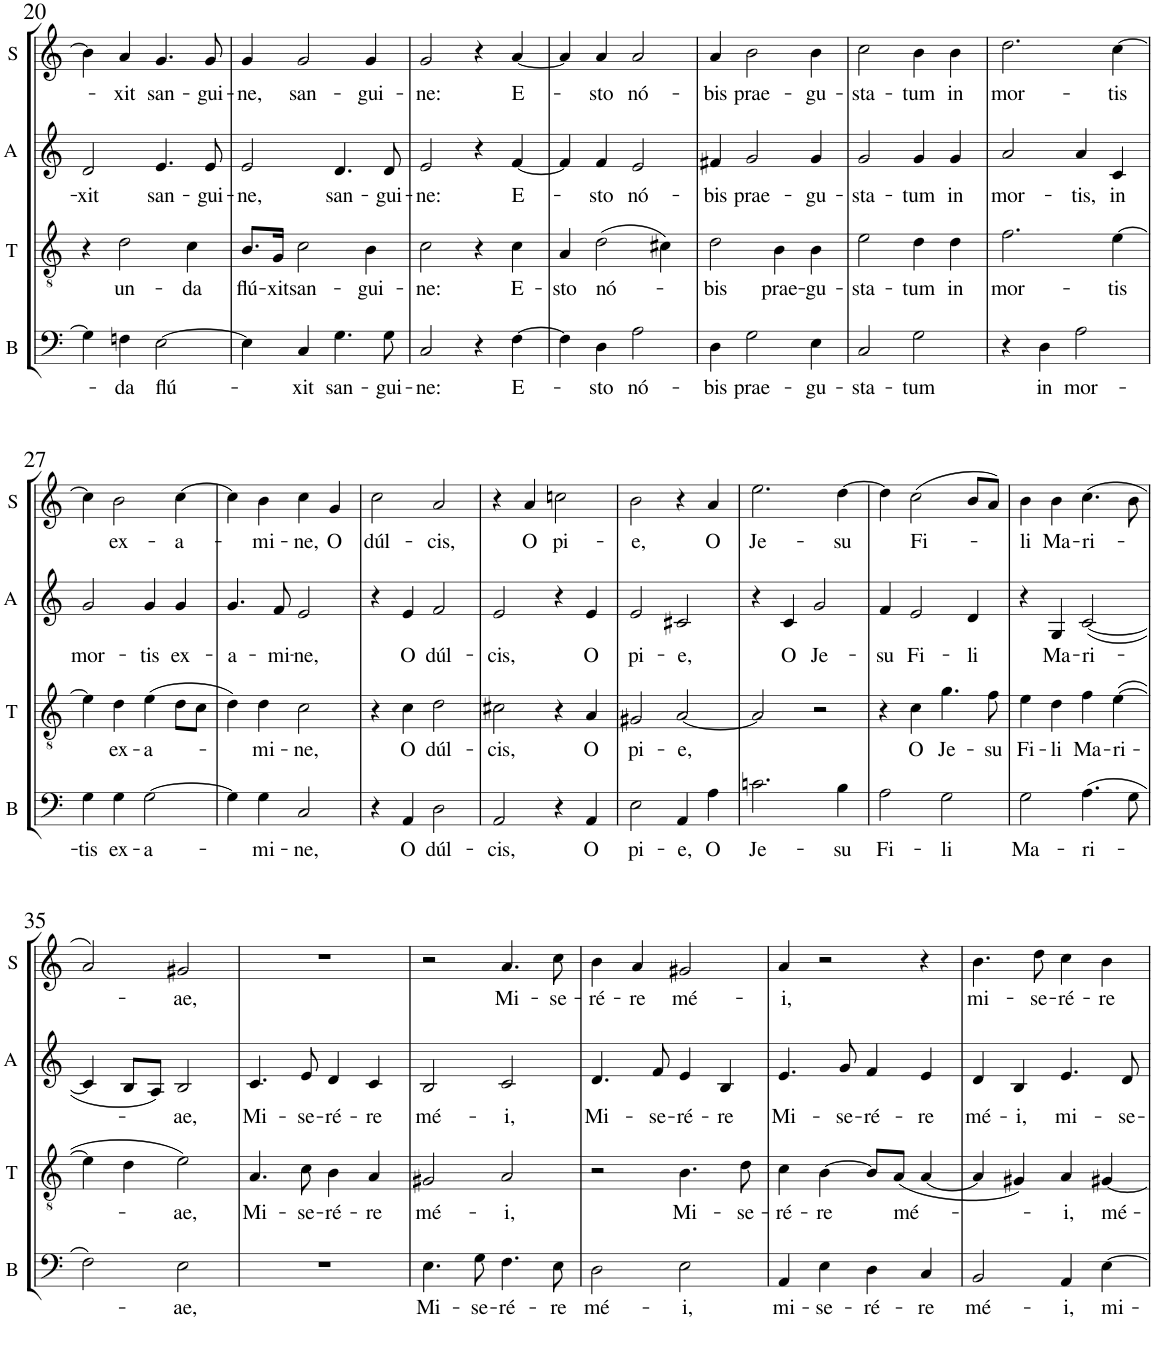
**kern	**text	**kern	**text	**kern	**text	**kern	**text
*part4	*part4	*part3	*part3	*part2	*part2	*part1	*part1
*staff4	*staff4	*staff3	*staff3	*staff2	*staff2	*staff1	*staff1
*I"Bass	*	*I"Tenor	*	*I"Alto	*	*I"Soprano	*
*I'B	*	*I'T	*	*I'A	*	*I'S	*
!!LO:PB:g=z
*clefF4	*	*clefGv2	*	*clefG2	*	*clefG2	*
*Trd1c2	*	*	*	*Trd1c2	*	*	*
*k[]	*	*k[]	*	*k[]	*	*k[]	*
*M2/2	*	*M2/2	*	*M2/2	*	*M2/2	*
*met(c|)	*	*met(c|)	*	*met(c|)	*	*met(c|)	*
=20	=20	=20	=20	=20	=20	=20	=20
!	!	!	!	!	!LO:LY:b	!	!
4G\]	.	4r	.	2d/	-xit	4b\]	.
!	!LO:LY:b	!	!LO:LY:b	!	!	!	!LO:LY:b
4Fn\	-da	2d\	un-	.	.	4a/	-xit
!	!LO:LY:b	!	!	!	!LO:LY:b	!	!LO:LY:b
[2E\	flú-	.	.	4.e/	san-	4.g/	san-
!	!	!	!LO:LY:b	!	!	!	!
.	.	4c\	-da	.	.	.	.
!	!	!	!	!	!LO:LY:b	!	!LO:LY:b
.	.	.	.	8e/	-gui-	8g/	-gui-
=21	=21	=21	=21	=21	=21	=21	=21
!	!	!	!LO:LY:b	!	!LO:LY:b	!	!LO:LY:b
4E\]	.	8.B/L	flú-	2e/	-ne,	4g/	-ne,
!	!	!	!LO:LY:b	!	!	!	!
.	.	16G/Jk	-xit	.	.	.	.
!	!LO:LY:b	!	!LO:LY:b	!	!	!	!LO:LY:b
4C/	-xit	2c\	san-	.	.	2g/	san-
!	!LO:LY:b	!	!	!	!LO:LY:b	!	!
4.G\	san-	.	.	4.d/	san-	.	.
!	!	!	!LO:LY:b	!	!	!	!LO:LY:b
.	.	4B\	-gui-	.	.	4g/	-gui-
!	!LO:LY:b	!	!	!	!LO:LY:b	!	!
8G\	-gui-	.	.	8d/	-gui-	.	.
=22	=22	=22	=22	=22	=22	=22	=22
!	!LO:LY:b	!	!LO:LY:b	!	!LO:LY:b	!	!LO:LY:b
2C/	-ne:	2c\	-ne:	2e/	-ne:	2g/	-ne:
4r	.	4r	.	4r	.	4r	.
!	!LO:LY:b	!	!LO:LY:b	!	!LO:LY:b	!	!LO:LY:b
[4F\	E-	4c\	E-	[4f/	E-	[4a/	E-
=23	=23	=23	=23	=23	=23	=23	=23
!	!	!	!LO:LY:b	!	!	!	!
4F\]	.	4A/	-sto	4f/]	.	4a/]	.
!	!LO:LY:b	!	!LO:LY:b	!	!LO:LY:b	!	!LO:LY:b
4D\	-sto	(2d\	nó-	4f/	-sto	4a/	-sto
!	!LO:LY:b	!	!	!	!LO:LY:b	!	!LO:LY:b
2A\	nó-	.	.	2e/	nó-	2a/	nó-
.	.	4c#X\)	.	.	.	.	.
=24	=24	=24	=24	=24	=24	=24	=24
!	!LO:LY:b	!	!LO:LY:b	!	!LO:LY:b	!	!LO:LY:b
4D\	bis	2d\	-bis	4f#X/	bis	4a/	-bis
!	!LO:LY:b	!	!	!	!LO:LY:b	!	!LO:LY:b
2G\	prae-	.	.	2g/	prae-	2b\	prae-
!	!	!	!LO:LY:b	!	!	!	!
.	.	4B\	prae-	.	.	.	.
!	!LO:LY:b	!	!LO:LY:b	!	!LO:LY:b	!	!LO:LY:b
4E\	-gu-	4B\	-gu-	4g/	-gu-	4b\	-gu-
=25	=25	=25	=25	=25	=25	=25	=25
!	!LO:LY:b	!	!LO:LY:b	!	!LO:LY:b	!	!LO:LY:b
2C/	-sta-	2e\	-sta-	2g/	-sta-	2cc\	-sta-
!	!LO:LY:b	!	!LO:LY:b	!	!LO:LY:b	!	!LO:LY:b
2G\	-tum	4d\	-tum	4g/	-tum	4b\	-tum
!	!	!	!LO:LY:b	!	!LO:LY:b	!	!LO:LY:b
.	.	4d\	in	4g/	in	4b\	in
=26	=26	=26	=26	=26	=26	=26	=26
!	!	!	!LO:LY:b	!	!LO:LY:b	!	!LO:LY:b
4r	.	2.f\	mor-	2a/	mor-	2.dd\	mor-
!	!LO:LY:b	!	!	!	!	!	!
4D\	in	.	.	.	.	.	.
!	!LO:LY:b	!	!	!	!LO:LY:b	!	!
2A\	mor-	.	.	4a/	-tis,	.	.
!	!	!	!LO:LY:b	!	!LO:LY:b	!	!LO:LY:b
.	.	[4e\	-tis	4c/	in	[4cc\	-tis
!!LO:LB:g=z
=27	=27	=27	=27	=27	=27	=27	=27
!	!LO:LY:b	!	!	!	!LO:LY:b	!	!
4G\	-tis	4e\]	.	2g/	mor-	4cc\]	.
!	!LO:LY:b	!	!LO:LY:b	!	!	!	!LO:LY:b
4G\	ex-	4d\	ex-	.	.	2b\	ex-
!	!LO:LY:b	!	!LO:LY:b	!	!LO:LY:b	!	!
[2G\	-a-	(4e\	-a-	4g/	-tis	.	.
!	!	!	!	!	!LO:LY:b	!	!LO:LY:b
.	.	8d\L	.	4g/	ex-	[4cc\	-a-
.	.	8c\J	.	.	.	.	.
=28	=28	=28	=28	=28	=28	=28	=28
!	!	!	!	!	!LO:LY:b	!	!
4G\]	.	4d\)	.	4.g/	-a-	4cc\]	.
!	!LO:LY:b	!	!LO:LY:b	!	!	!	!LO:LY:b
4G\	-mi-	4d\	-mi-	.	.	4b\	-mi-
!	!	!	!	!	!LO:LY:b	!	!
.	.	.	.	8f/	-mi-	.	.
!	!LO:LY:b	!	!LO:LY:b	!	!LO:LY:b	!	!LO:LY:b
2C/	-ne,	2c\	-ne,	2e/	-ne,	4cc\	-ne,
!	!	!	!	!	!	!	!LO:LY:b
.	.	.	.	.	.	4g/	O
=29	=29	=29	=29	=29	=29	=29	=29
!	!	!	!	!	!	!	!LO:LY:b
4r	.	4r	.	4r	.	2cc\	dúl-
!	!LO:LY:b	!	!LO:LY:b	!	!LO:LY:b	!	!
4AA/	O	4c\	O	4e/	O	.	.
!	!LO:LY:b	!	!LO:LY:b	!	!LO:LY:b	!	!LO:LY:b
2D\	dúl-	2d\	dúl-	2f/	dúl-	2a/	-cis,
=30	=30	=30	=30	=30	=30	=30	=30
!	!LO:LY:b	!	!LO:LY:b	!	!LO:LY:b	!	!
2AA/	-cis,	2c#X\	-cis,	2e/	-cis,	4r	.
!	!	!	!	!	!	!	!LO:LY:b
.	.	.	.	.	.	4a/	O
!	!	!	!	!	!	!	!LO:LY:b
4r	.	4r	.	4r	.	2ccn\	pi-
!	!LO:LY:b	!	!LO:LY:b	!	!LO:LY:b	!	!
4AA/	O	4A/	O	4e/	O	.	.
=31	=31	=31	=31	=31	=31	=31	=31
!	!LO:LY:b	!	!LO:LY:b	!	!LO:LY:b	!	!LO:LY:b
2E\	pi-	2G#X/	pi-	2e/	pi-	2b\	-e,
!	!LO:LY:b	!	!LO:LY:b	!	!LO:LY:b	!	!
4AA/	-e,	[2A/	-e,	2c#X/	-e,	4r	.
!	!LO:LY:b	!	!	!	!	!	!LO:LY:b
4A\	O	.	.	.	.	4a/	O
=32	=32	=32	=32	=32	=32	=32	=32
!	!LO:LY:b	!	!	!	!	!	!LO:LY:b
2.cn\	Je-	2A/]	.	4r	.	2.ee\	Je-
!	!	!	!	!	!LO:LY:b	!	!
.	.	.	.	4c/	O	.	.
!	!	!	!	!	!LO:LY:b	!	!
.	.	2r	.	2g/	Je-	.	.
!	!LO:LY:b	!	!	!	!	!	!LO:LY:b
4B\	-su	.	.	.	.	[4dd\	-su
=33	=33	=33	=33	=33	=33	=33	=33
!	!LO:LY:b	!	!	!	!LO:LY:b	!	!
2A\	Fi-	4r	.	4f/	-su	4dd\]	.
!	!	!	!LO:LY:b	!	!LO:LY:b	!	!LO:LY:b
.	.	4c\	O	2e/	Fi-	(2cc\	Fi-
!	!LO:LY:b	!	!LO:LY:b	!	!	!	!
2G\	-li	4.g\	Je-	.	.	.	.
!	!	!	!	!	!LO:LY:b	!	!
.	.	.	.	4d/	-li	8b/L	.
!	!	!	!LO:LY:b	!	!	!	!
.	.	8f\	-su	.	.	8a/J)	.
=34	=34	=34	=34	=34	=34	=34	=34
!	!LO:LY:b	!	!LO:LY:b	!	!	!	!LO:LY:b
2G\	Ma-	4e\	Fi-	4r	.	4b\	-li
!	!	!	!LO:LY:b	!	!LO:LY:b	!	!LO:LY:b
.	.	4d\	-li	4G/	Ma-	4b\	Ma-
!	!LO:LY:b	!	!LO:LY:b	!	!LO:LY:b	!	!LO:LY:b
(4.A\	-ri-	4f\	Ma-	([2c/	-ri-	(4.cc\	-ri-
!	!	!	!LO:LY:b	!	!	!	!
.	.	([4e\	-ri-	.	.	.	.
8G\	.	.	.	.	.	8b\	.
!!LO:LB:g=z
=35	=35	=35	=35	=35	=35	=35	=35
2F\)	.	4e\]	.	4c/]	.	2a/)	.
.	.	4d\	.	8B/L	.	.	.
.	.	.	.	8A/J)	.	.	.
!	!LO:LY:b	!	!LO:LY:b	!	!LO:LY:b	!	!LO:LY:b
2E\	-ae,	2e\)	-ae,	2B/	-ae,	2g#X/	-ae,
=36	=36	=36	=36	=36	=36	=36	=36
!	!	!	!LO:LY:b	!	!LO:LY:b	!	!
1r	.	4.A/	Mi-	4.c/	Mi-	1r	.
!	!	!	!LO:LY:b	!	!LO:LY:b	!	!
.	.	8c\	-se-	8e/	-se-	.	.
!	!	!	!LO:LY:b	!	!LO:LY:b	!	!
.	.	4B\	-ré-	4d/	-ré-	.	.
!	!	!	!LO:LY:b	!	!LO:LY:b	!	!
.	.	4A/	-re	4c/	-re	.	.
=37	=37	=37	=37	=37	=37	=37	=37
!	!LO:LY:b	!	!LO:LY:b	!	!LO:LY:b	!	!
4.E\	Mi-	2G#X/	mé-	2B/	mé-	2r	.
!	!LO:LY:b	!	!	!	!	!	!
8G\	-se-	.	.	.	.	.	.
!	!LO:LY:b	!	!LO:LY:b	!	!LO:LY:b	!	!LO:LY:b
4.F\	-ré-	2A/	i,	2c/	i,	4.a/	Mi-
!	!LO:LY:b	!	!	!	!	!	!LO:LY:b
8E\	-re	.	.	.	.	8cc\	-se-
=38	=38	=38	=38	=38	=38	=38	=38
!	!LO:LY:b	!	!	!	!LO:LY:b	!	!LO:LY:b
2D\	mé-	2r	.	4.d/	Mi-	4b\	-ré-
!	!	!	!	!	!	!	!LO:LY:b
.	.	.	.	.	.	4a/	-re
!	!	!	!	!	!LO:LY:b	!	!
.	.	.	.	8f/	-se-	.	.
!	!LO:LY:b	!	!LO:LY:b	!	!LO:LY:b	!	!LO:LY:b
2E\	i,	4.B\	Mi-	4e/	-ré-	2g#X/	mé-
!	!	!	!	!	!LO:LY:b	!	!
.	.	.	.	4B/	-re	.	.
!	!	!	!LO:LY:b	!	!	!	!
.	.	8d\	-se-	.	.	.	.
=39	=39	=39	=39	=39	=39	=39	=39
!	!LO:LY:b	!	!LO:LY:b	!	!LO:LY:b	!	!LO:LY:b
4AA/	mi-	4c\	-ré-	4.e/	Mi-	4a/	-i,
!	!LO:LY:b	!	!LO:LY:b	!	!	!	!
4E\	-se-	[4B\	-re	.	.	2r	.
!	!	!	!	!	!LO:LY:b	!	!
.	.	.	.	8g/	-se-	.	.
!	!LO:LY:b	!	!	!	!LO:LY:b	!	!
4D\	-ré-	8B/L]	.	4f/	-ré-	.	.
!	!	!	!LO:LY:b	!	!	!	!
.	.	(8A/J	mé-	.	.	.	.
!	!LO:LY:b	!	!	!	!LO:LY:b	!	!
4C/	-re	[4A/	.	4e/	-re	4r	.
=40	=40	=40	=40	=40	=40	=40	=40
!	!LO:LY:b	!	!	!	!LO:LY:b	!	!LO:LY:b
2BB/	mé-	4A/]	.	4d/	mé-	4.b\	mi-
!	!	!	!	!	!LO:LY:b	!	!
.	.	4G#X/)	.	4B/	-i,	.	.
!	!	!	!	!	!	!	!LO:LY:b
.	.	.	.	.	.	8dd\	-se-
!	!LO:LY:b	!	!LO:LY:b	!	!LO:LY:b	!	!LO:LY:b
4AA/	-i,	4A/	-i,	4.e/	mi-	4cc\	-ré-
!	!LO:LY:b	!	!LO:LY:b	!	!	!	!LO:LY:b
[4E\	mi-	[4G#X/	mé-	.	.	4b\	-re
!	!	!	!	!	!LO:LY:b	!	!
.	.	.	.	8d/	-se-	.	.
=	=	=	=	=	=	=	=
*-	*-	*-	*-	*-	*-	*-	*-
